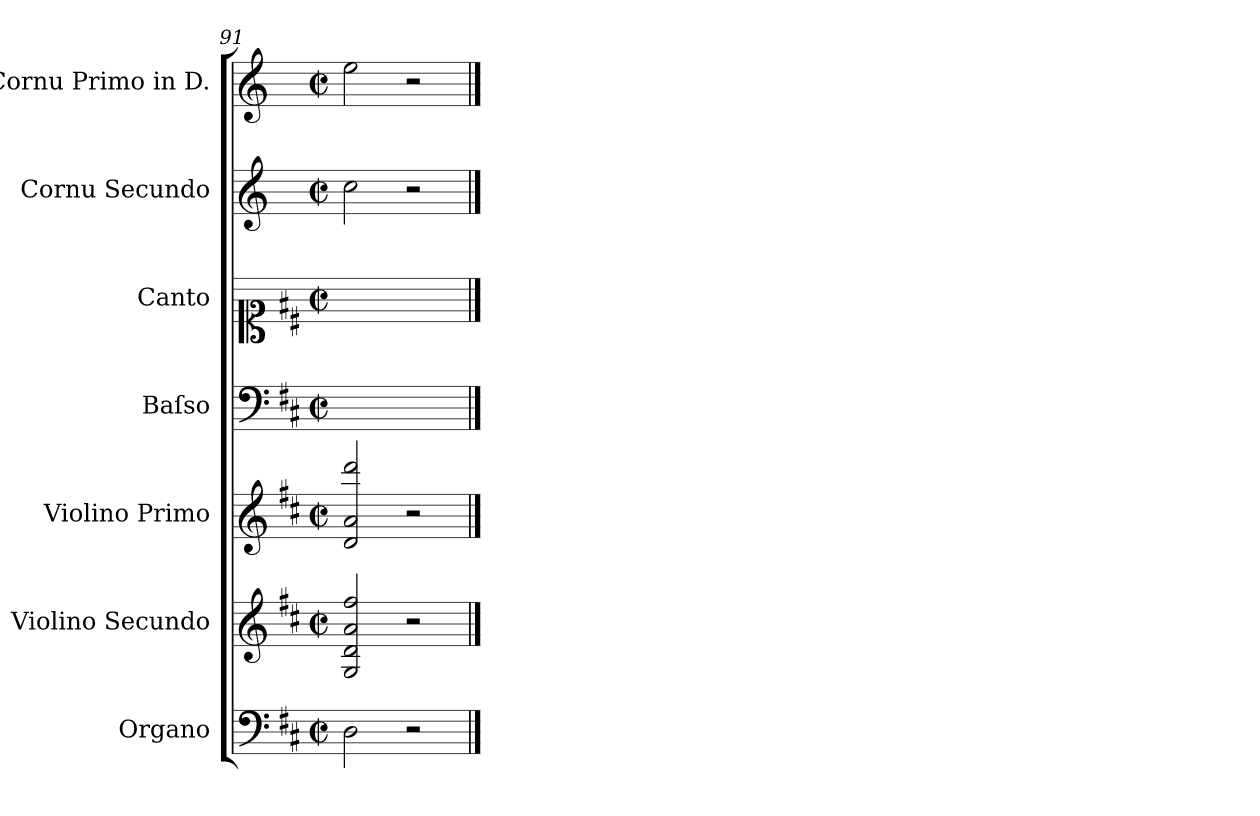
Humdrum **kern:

**kern	**kern	**kern	**kern	**kern	**kern	**kern
*part7	*part6	*part5	*part4	*part3	*part2	*part1
*staff7	*staff6	*staff5	*staff4	*staff3	*staff2	*staff1
*I"Organo	*I"Violino Secundo	*I"Violino Primo	*I"Baſso	*I"Canto	*I"Cornu Secundo	*I"Cornu Primo in D.
*I'org	*I'vl 2	*I'vl 1	*I'B	*	*	*I'cor 1 in D
*clefF4	*clefG2	*clefG2	*clefF4	*clefC1	*clefG2	*clefG2
*	*	*	*	*	*ITrd6c10	*ITrd6c10
*k[f#c#]	*k[f#c#]	*k[f#c#]	*k[f#c#]	*k[f#c#]	*k[f#c#]	*k[f#c#]
*D:	*D:	*D:	*D:	*D:	*D:	*D:
*M2/2	*M2/2	*M2/2	*M2/2	*M2/2	*M2/2	*M2/2
*met(c|)	*met(c|)	*met(c|)	*met(c|)	*met(c|)	*met(c|)	*met(c|)
=91	=91	=91	=91	=91	=91	=91
2D\	2G/ 2d/ 2a/ 2ff#/	2d/ 2a/ 2ddd/	1ryy	1ryy	2d\	2f#\
2r	2r	2r	.	.	2r	2r
==	==	==	==	==	==	==
*-	*-	*-	*-	*-	*-	*-
